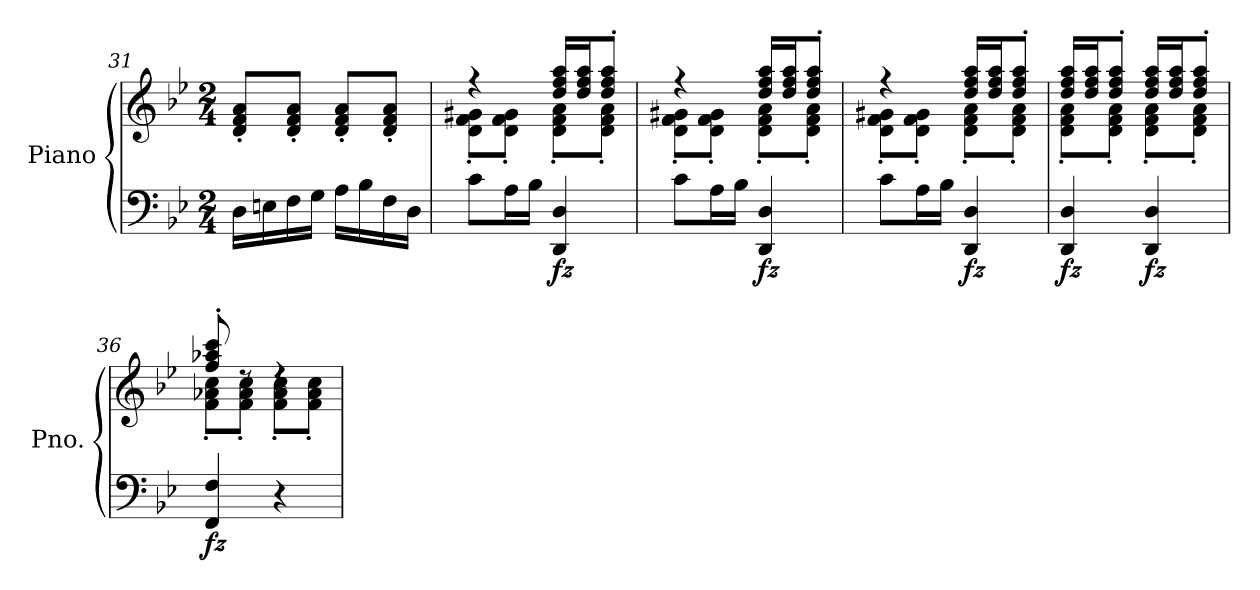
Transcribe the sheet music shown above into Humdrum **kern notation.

**kern	**kern	**dynam
*part1	*part1	*part1
*staff2	*staff1	*staff1/2
*I"Piano	*	*
*I'Pno.	*	*
*clefF4	*clefG2	*
*k[b-e-]	*k[b-e-]	*
*M2/4	*M2/4	*
=31	=31	=31
*	*^	*
16D\LL	8ryy	8d/' 8f/' 8a/'L	.
16En\	.	.	.
16F\	8ryy	8d/' 8f/' 8a/'J	.
16G\JJ	.	.	.
16A\LL	8ryy	8d/' 8f/' 8a/'L	.
16B-\	.	.	.
16F\	8ryy	8d/' 8f/' 8a/'J	.
16D\JJ	.	.	.
!!LO:LB:g=z	!!
=32	=32	=32	=32
8c\L	4r	8d\' 8f\' 8g#X\'L	.
16A\L	.	8d\' 8f\' 8g#\'J	.
16B-\JJ	.	.	.
!	!	!	!LO:DY:b=2
4DD/ 4D/	16dd/ 16ff/ 16aa/LL	8d\' 8f\' 8a\'L	fz
.	16dd/ 16ff/ 16aa/J	.	.
.	8dd/' 8ff/' 8aa/'J	8d\' 8f\' 8a\'J	.
=33	=33	=33	=33
8c\L	4r	8d\' 8f\' 8g#X\'L	.
16A\L	.	8d\' 8f\' 8g#\'J	.
16B-\JJ	.	.	.
!	!	!	!LO:DY:b=2
4DD/ 4D/	16dd/ 16ff/ 16aa/LL	8d\' 8f\' 8a\'L	fz
.	16dd/ 16ff/ 16aa/J	.	.
.	8dd/' 8ff/' 8aa/'J	8d\' 8f\' 8a\'J	.
=34	=34	=34	=34
8c\L	4r	8d\' 8f\' 8g#X\'L	.
16A\L	.	8d\' 8f\' 8g#\'J	.
16B-\JJ	.	.	.
!	!	!	!LO:DY:b=2
4DD/ 4D/	16dd/ 16ff/ 16aa/LL	8d\' 8f\' 8a\'L	fz
.	16dd/ 16ff/ 16aa/J	.	.
.	8dd/' 8ff/' 8aa/'J	8d\' 8f\' 8a\'J	.
=35	=35	=35	=35
!	!	!	!LO:DY:b=2
4DD/ 4D/	16dd/ 16ff/ 16aa/LL	8d\' 8f\' 8a\'L	fz
.	16dd/ 16ff/ 16aa/J	.	.
.	8dd/' 8ff/' 8aa/'J	8d\' 8f\' 8a\'J	.
!	!	!	!LO:DY:b=2
4DD/ 4D/	16dd/ 16ff/ 16aa/LL	8d\' 8f\' 8a\'L	fz
.	16dd/ 16ff/ 16aa/J	.	.
.	8dd/' 8ff/' 8aa/'J	8d\' 8f\' 8a\'J	.
=36	=36	=36	=36
!	!	!	!LO:DY:b=2
4FF/ 4F/	8ff/' 8aa-X/' 8ccc/'	8f\' 8a-X\' 8cc\'L	fz
.	8rdd	8f\' 8a-\' 8cc\'J	.
4r	4rdd	8f\' 8a-\' 8cc\'L	.
.	.	8f\' 8a-\' 8cc\'J	.
*	*v	*v	*
=	=	=
*-	*-	*-
